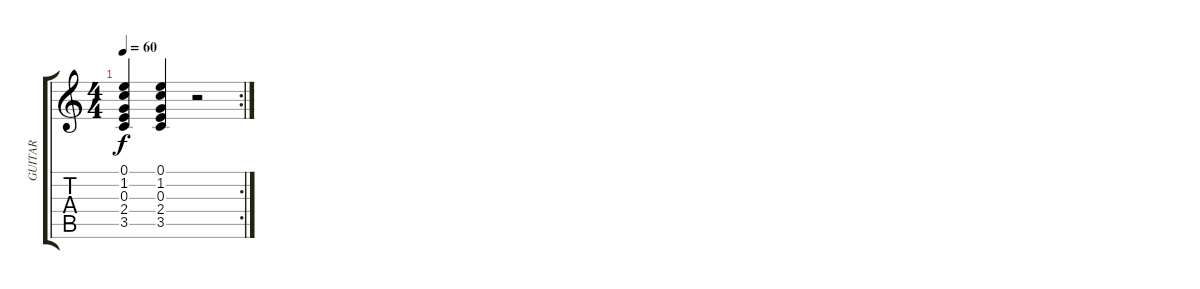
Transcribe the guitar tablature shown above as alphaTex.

\track ("GUITAR" "GUITAR") {instrument acousticguitarsteel}
\staff {score tabs}
\tuning (E4 B3 G3 D3 A2 E2) {hide}
\rc 2
\ts (4 4)
\tempo 60
\clef g2
\ks c
(0.1 1.2 0.3 2.4 3.5).4{dy f} (0.1 1.2 0.3 2.4 3.5).4 r.2
